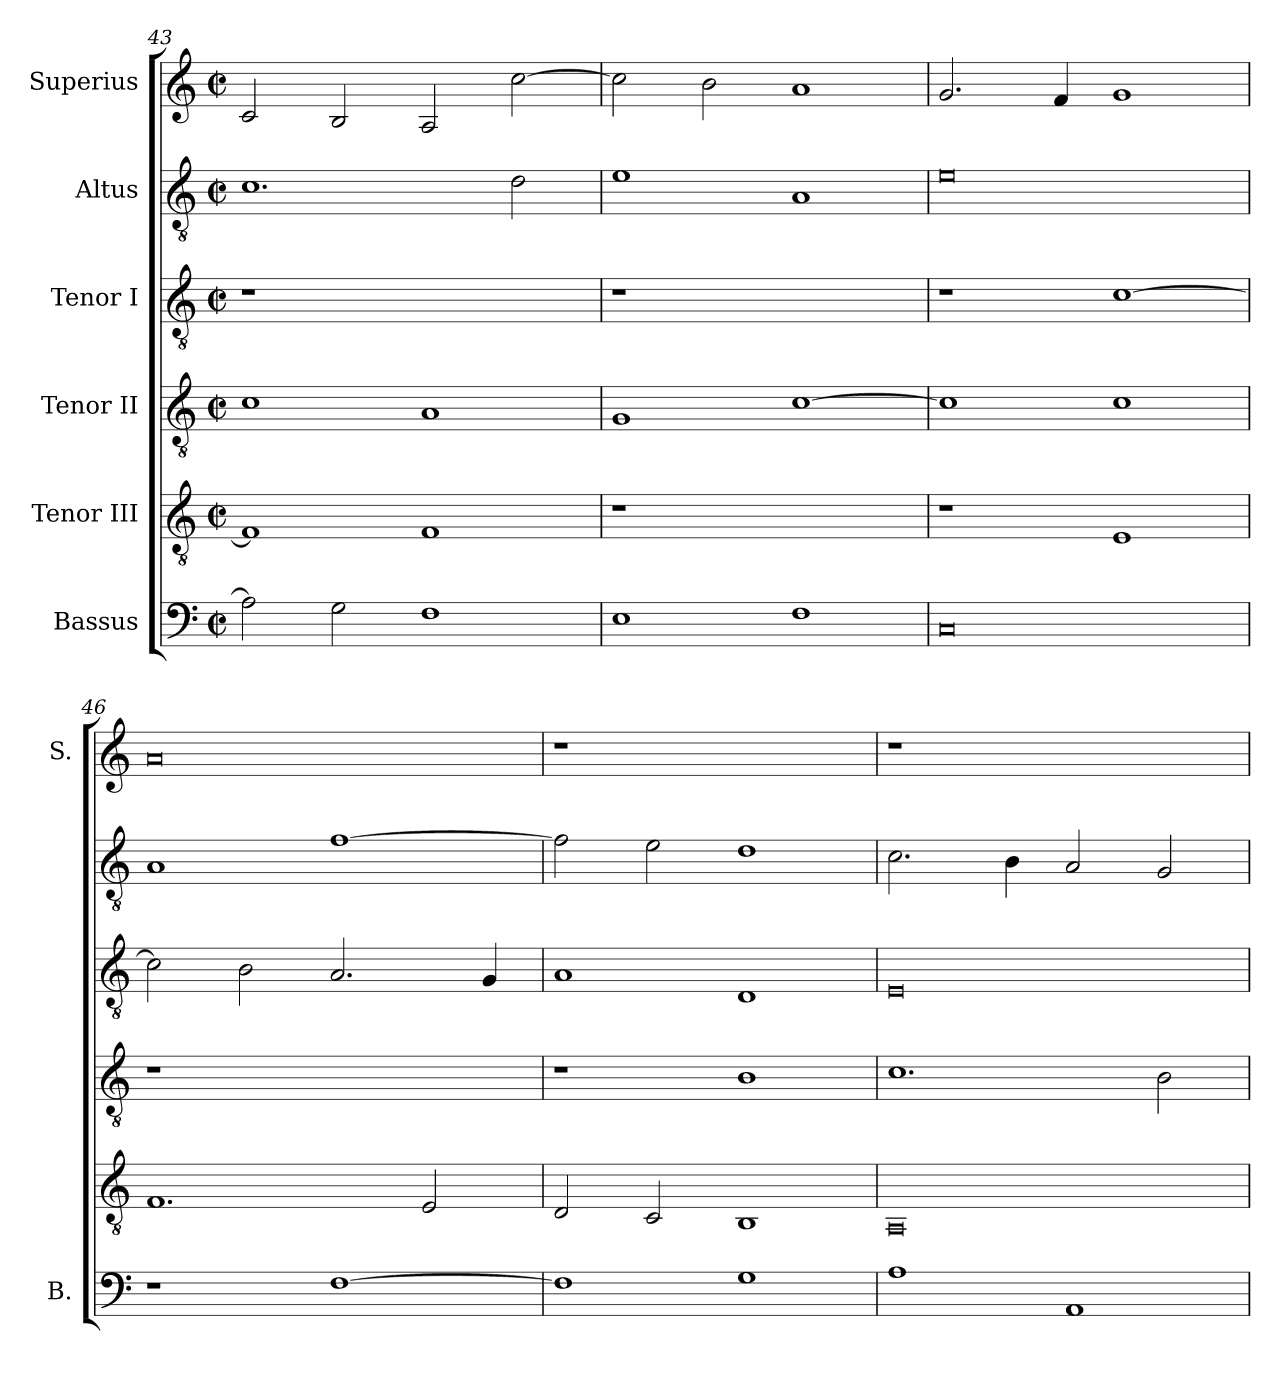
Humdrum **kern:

**kern	**kern	**kern	**kern	**kern	**kern
*part6	*part5	*part4	*part3	*part2	*part1
*staff6	*staff5	*staff4	*staff3	*staff2	*staff1
*I"Bassus	*I"Tenor III	*I"Tenor II	*I"Tenor I	*I"Altus	*I"Superius
*I'B.	*	*	*	*	*I'S.
!!LO:PB:g=z
*clefF4	*clefGv2	*clefGv2	*clefGv2	*clefGv2	*clefG2
*	*ITrd7c12	*ITrd7c12	*ITrd7c12	*ITrd7c12	*
*k[]	*k[]	*k[]	*k[]	*k[]	*k[]
*C:	*C:	*C:	*C:	*C:	*C:
*M2/2	*M2/2	*M2/2	*M2/2	*M2/2	*M2/2
*met(c|)	*met(c|)	*met(c|)	*met(c|)	*met(c|)	*met(c|)
=43	=43	=43	=43	=43	=43
!	!	!	!LO:N:vis=1	!	!
2Ai\]	1FFi]	1Ci	1r	1.Ci	2ci/
2Gi\	.	.	.	.	2Bi/
1Fi	1FFi	1AAi	1ryy	.	2Ai/
.	.	.	.	2Di\	[>2cci\
=44	=44	=44	=44	=44	=44
!	!LO:N:vis=1	!	!LO:N:vis=1	!	!
1Ei	1r	1GGi	1r	1Ei	2cci\]
.	.	.	.	.	2bi\
1Fi	1ryy	[>1Ci	1ryy	1AAi	1ai
=45	=45	=45	=45	=45	=45
0Ci	1r	1Ci]	1r	0Ei	2.gi/
.	.	.	.	.	4fi/
.	1EEi	1Ci	[>1Ci	.	1gi
=46	=46	=46	=46	=46	=46
!	!	!LO:N:vis=1	!	!	!
1r	1.FFi	1r	2Ci\]	1AAi	0ai
.	.	.	2BBi\	.	.
[>1Fi	.	1ryy	2.AAi/	[>1Fi	.
.	2EEi/	.	.	.	.
.	.	.	4GGi/	.	.
=47	=47	=47	=47	=47	=47
!	!	!	!	!	!LO:N:vis=1
1Fi]	2DDi/	1r	1AAi	2Fi\]	1r
.	2CCi/	.	.	2Ei\	.
1Gi	1BBBi	1BBi	1DDi	1Di	1ryy
!!LO:LB:g=z
=48	=48	=48	=48	=48	=48
!	!	!	!	!	!LO:N:vis=1
1Ai	0AAAi	1.Ci	0EEi	2.Ci\	1r
.	.	.	.	4BBi\	.
1AAi	.	.	.	2AAi/	1ryy
.	.	2BBi\	.	2GGi/	.
=	=	=	=	=	=
*-	*-	*-	*-	*-	*-
